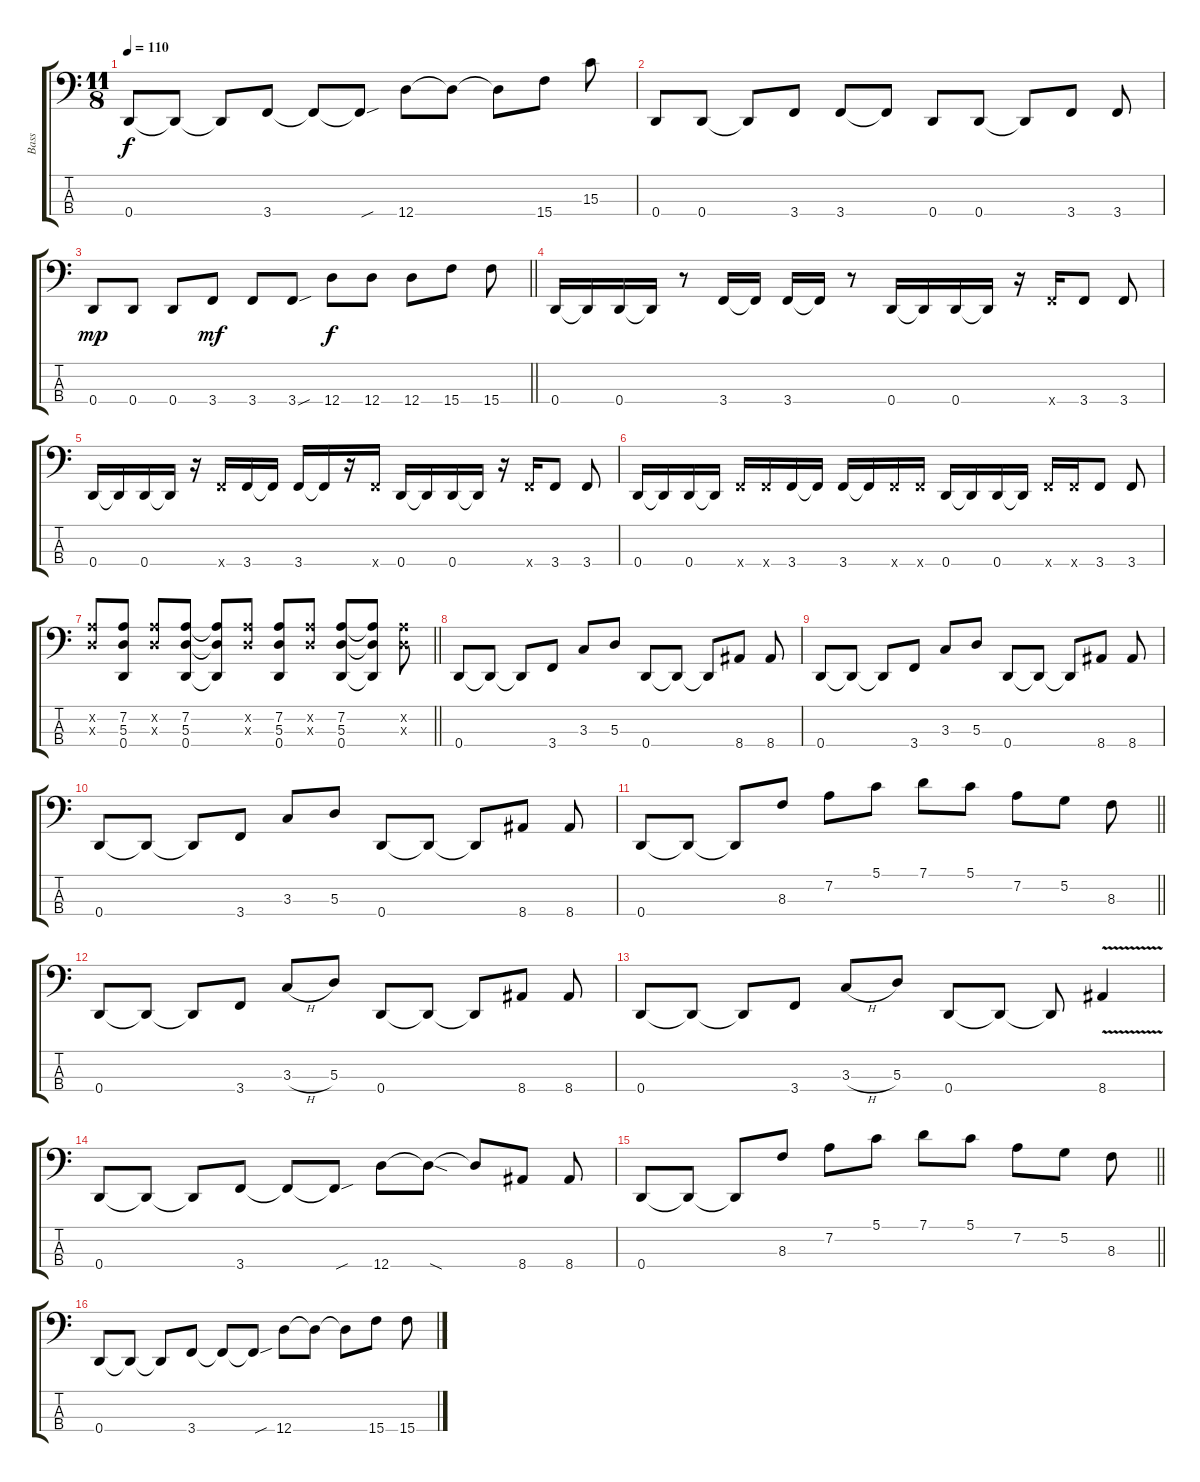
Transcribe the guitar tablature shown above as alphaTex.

\track ("Bass" "Bass") {instrument electricbassfinger}
\staff {score tabs}
\tuning (G2 D2 A1 D1) {hide}
\ts (11 8)
\tempo 110
\clef f4
\ks c
0.4.8{dy f} 0.4{t}.8 0.4{t}.8 3.4.8 3.4{t}.8 3.4{sou t}.8 12.4.8 12.4{t}.8 12.4{t}.8 15.4.8 15.3.8 |
0.4.8 0.4.8 0.4{t}.8 3.4.8 3.4.8 3.4{t}.8 0.4.8 0.4.8 0.4{t}.8 3.4.8 3.4.8 |
\barLineRight lightlight
0.4.8{dy mp} 0.4.8 0.4.8 3.4.8{dy mf} 3.4.8 3.4{sou}.8 12.4.8{dy f} 12.4.8 12.4.8 15.4.8 15.4.8 |
\section ("" "")
0.4.16 0.4{t}.16 0.4.16 0.4{t}.16 r.8 3.4.16 3.4{t}.16 3.4.16 3.4{t}.16 r.8 0.4.16 0.4{t}.16 0.4.16 0.4{t}.16 r.16 3.4{x}.16 3.4.8 3.4.8 |
0.4.16 0.4{t}.16 0.4.16 0.4{t}.16 r.16 3.4{x}.16 3.4.16 3.4{t}.16 3.4.16 3.4{t}.16 r.16 3.4{x}.16 0.4.16 0.4{t}.16 0.4.16 0.4{t}.16 r.16 3.4{x}.16 3.4.8 3.4.8 |
0.4.16 0.4{t}.16 0.4.16 0.4{t}.16 3.4{x}.16 3.4{x}.16 3.4.16 3.4{t}.16 3.4.16 3.4{t}.16 3.4{x}.16 3.4{x}.16 0.4.16 0.4{t}.16 0.4.16 0.4{t}.16 3.4{x}.16 3.4{x}.16 3.4.8 3.4.8 |
\barLineRight lightlight
(7.2{x} 5.3{x}).8 (7.2 5.3 0.4).8 (7.2{x} 5.3{x}).8 (7.2 5.3 0.4).8 (7.2{t} 5.3{t} 0.4{t}).8 (7.2{x} 5.3{x}).8 (7.2 5.3 0.4).8 (7.2{x} 5.3{x}).8 (7.2 5.3 0.4).8 (7.2{t} 5.3{t} 0.4{t}).8 (7.2{x} 5.3{x}).8 |
\section ("" "")
0.4.8 0.4{t}.8 0.4{t}.8 3.4.8 3.3.8 5.3.8 0.4.8 0.4{t}.8 0.4{t}.8 8.4.8 8.4.8 |
0.4.8 0.4{t}.8 0.4{t}.8 3.4.8 3.3.8 5.3.8 0.4.8 0.4{t}.8 0.4{t}.8 8.4.8 8.4.8 |
0.4.8 0.4{t}.8 0.4{t}.8 3.4.8 3.3.8 5.3.8 0.4.8 0.4{t}.8 0.4{t}.8 8.4.8 8.4.8 |
\barLineRight lightlight
0.4.8 0.4{t}.8 0.4{t}.8 8.3.8 7.2.8 5.1.8 7.1.8 5.1.8 7.2.8 5.2.8 8.3.8 |
0.4.8 0.4{t}.8 0.4{t}.8 3.4.8 3.3{h}.8 5.3.8 0.4.8 0.4{t}.8 0.4{t}.8 8.4.8 8.4.8 |
0.4.8 0.4{t}.8 0.4{t}.8 3.4.8 3.3{h}.8 5.3.8 0.4.8 0.4{t}.8 0.4{t}.8 8.4{v}.4 |
0.4.8 0.4{t}.8 0.4{t}.8 3.4.8 3.4{t}.8 3.4{sou t}.8 12.4.8 12.4{sod t}.8 12.4{t}.8 8.4.8 8.4.8 |
\barLineRight lightlight
0.4.8 0.4{t}.8 0.4{t}.8 8.3.8 7.2.8 5.1.8 7.1.8 5.1.8 7.2.8 5.2.8 8.3.8 |
\section ("" "")
0.4.8 0.4{t}.8 0.4{t}.8 3.4.8 3.4{t}.8 3.4{sou t}.8 12.4.8 12.4{t}.8 12.4{t}.8 15.4.8 15.4.8
